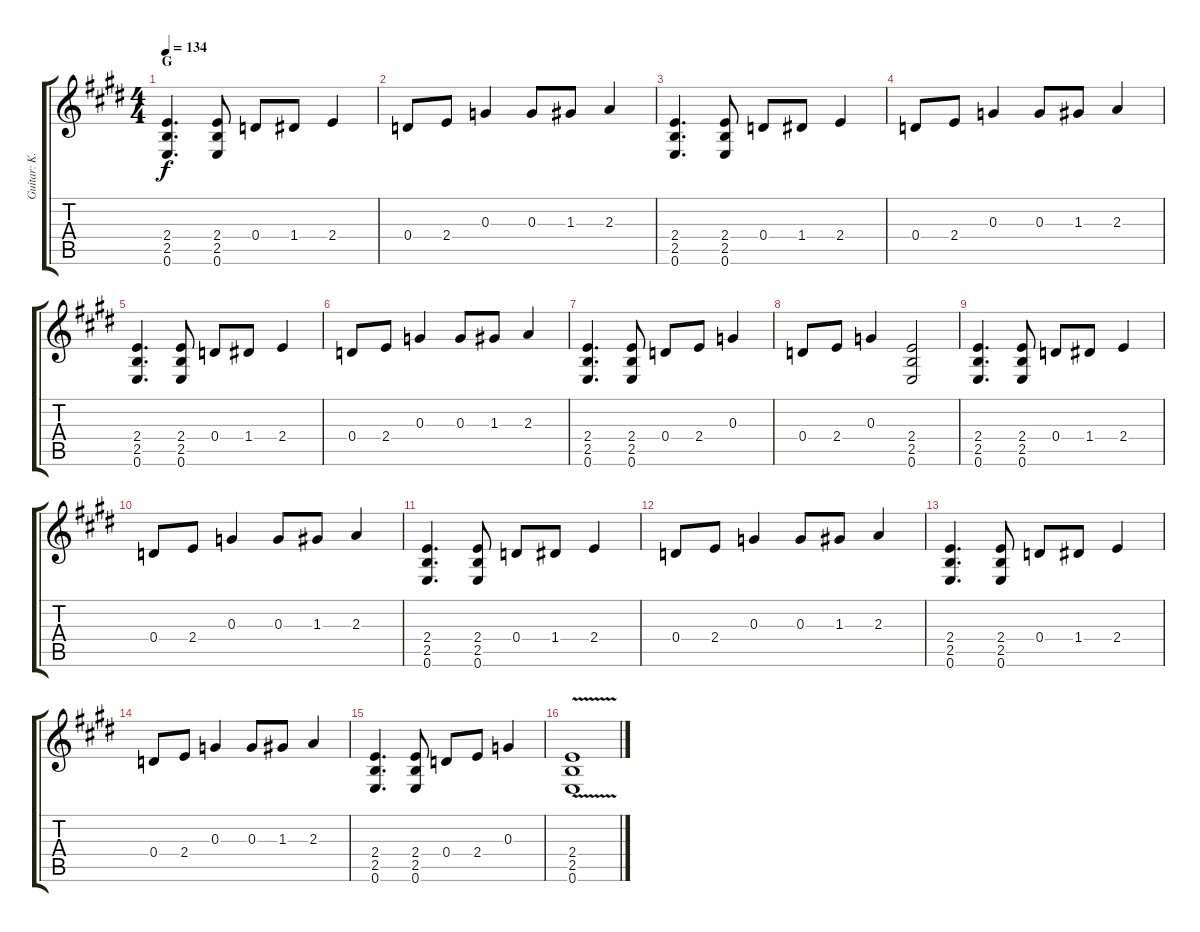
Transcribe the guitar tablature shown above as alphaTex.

\track ("Guitar: K.K." "Guitar: K.") {instrument distortionguitar}
\staff {score tabs}
\tuning (E4 B3 G3 D3 A2 E2) {hide}
\ts (4 4)
\section ("" "G")
\tempo 134
\clef g2
\ks e
(2.4 2.5 0.6).4{d dy f} (2.4 2.5 0.6).8 0.4.8 1.4.8 2.4.4 |
0.4.8 2.4.8 0.3.4 0.3.8 1.3.8 2.3.4 |
(2.4 2.5 0.6).4{d} (2.4 2.5 0.6).8 0.4.8 1.4.8 2.4.4 |
0.4.8 2.4.8 0.3.4 0.3.8 1.3.8 2.3.4 |
(2.4 2.5 0.6).4{d} (2.4 2.5 0.6).8 0.4.8 1.4.8 2.4.4 |
0.4.8 2.4.8 0.3.4 0.3.8 1.3.8 2.3.4 |
(2.4 2.5 0.6).4{d} (2.4 2.5 0.6).8 0.4.8 2.4.8 0.3.4 |
0.4.8 2.4.8 0.3.4 (2.4 2.5 0.6).2 |
(2.4 2.5 0.6).4{d} (2.4 2.5 0.6).8 0.4.8 1.4.8 2.4.4 |
0.4.8 2.4.8 0.3.4 0.3.8 1.3.8 2.3.4 |
(2.4 2.5 0.6).4{d} (2.4 2.5 0.6).8 0.4.8 1.4.8 2.4.4 |
0.4.8 2.4.8 0.3.4 0.3.8 1.3.8 2.3.4 |
(2.4 2.5 0.6).4{d} (2.4 2.5 0.6).8 0.4.8 1.4.8 2.4.4 |
0.4.8 2.4.8 0.3.4 0.3.8 1.3.8 2.3.4 |
(2.4 2.5 0.6).4{d} (2.4 2.5 0.6).8 0.4.8 2.4.8 0.3.4 |
(2.4{v} 2.5{v} 0.6{v}).1
